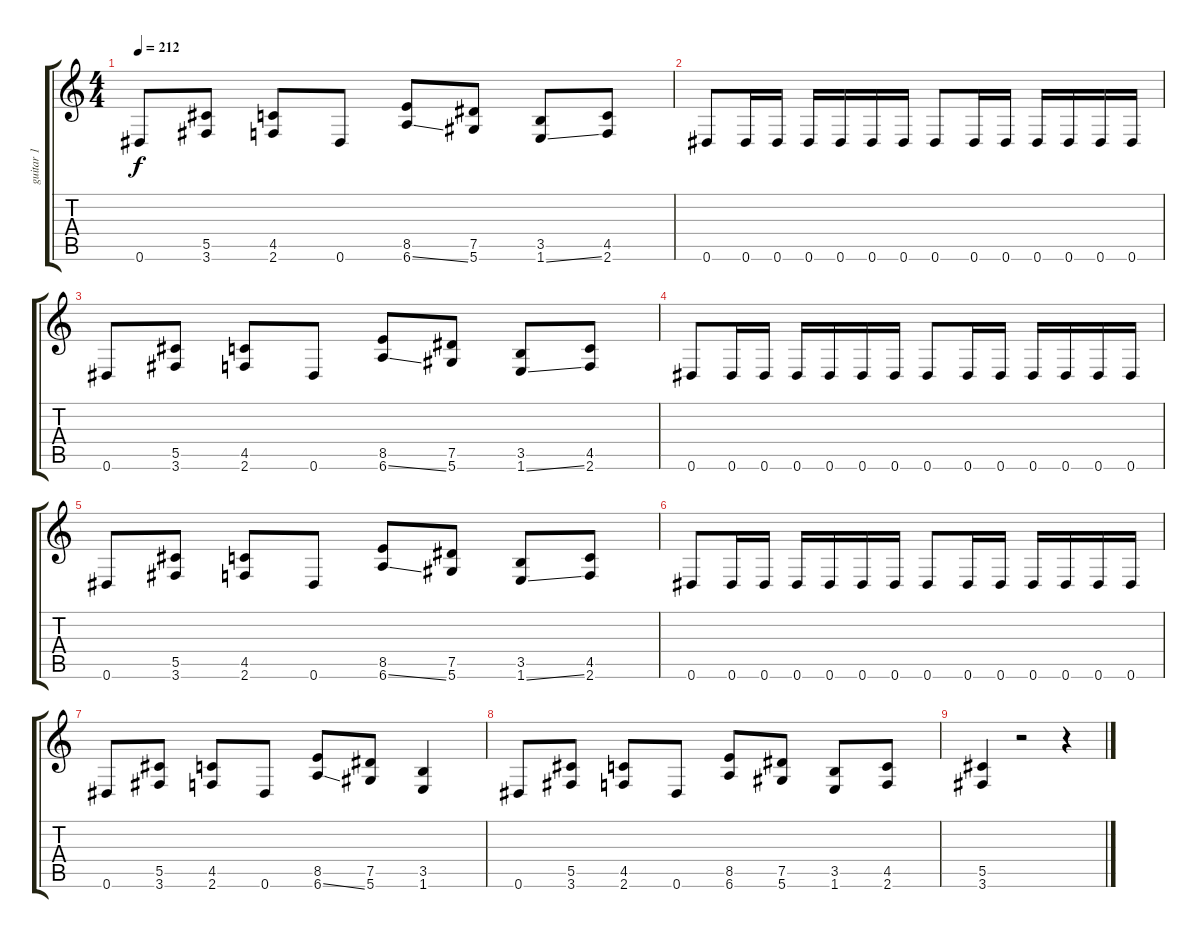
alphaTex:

\track ("guitar 1" "guitar 1") {instrument distortionguitar}
\staff {score tabs}
\tuning (Eb4 Bb3 Gb3 Db3 Ab2 Eb2) {hide}
\ts (4 4)
\tempo 212
\clef g2
\ks c
0.6.8{dy f} (5.5 3.6).8 (4.5 2.6).8 0.6.8 (8.5 6.6{ss}).8 (7.5 5.6).8 (3.5 1.6{ss}).8 (4.5 2.6).8 |
0.6.8 0.6.16 0.6.16 0.6.16 0.6.16 0.6.16 0.6.16 0.6.8 0.6.16 0.6.16 0.6.16 0.6.16 0.6.16 0.6.16 |
0.6.8 (5.5 3.6).8 (4.5 2.6).8 0.6.8 (8.5 6.6{ss}).8 (7.5 5.6).8 (3.5 1.6{ss}).8 (4.5 2.6).8 |
0.6.8 0.6.16 0.6.16 0.6.16 0.6.16 0.6.16 0.6.16 0.6.8 0.6.16 0.6.16 0.6.16 0.6.16 0.6.16 0.6.16 |
0.6.8 (5.5 3.6).8 (4.5 2.6).8 0.6.8 (8.5 6.6{ss}).8 (7.5 5.6).8 (3.5 1.6{ss}).8 (4.5 2.6).8 |
0.6.8 0.6.16 0.6.16 0.6.16 0.6.16 0.6.16 0.6.16 0.6.8 0.6.16 0.6.16 0.6.16 0.6.16 0.6.16 0.6.16 |
0.6.8 (5.5 3.6).8 (4.5 2.6).8 0.6.8 (8.5 6.6{ss}).8 (7.5 5.6).8 (3.5 1.6).4 |
0.6.8 (5.5 3.6).8 (4.5 2.6).8 0.6.8 (8.5 6.6).8 (7.5 5.6).8 (3.5 1.6).8 (4.5 2.6).8 |
(5.5 3.6).4 r.2 r.4
